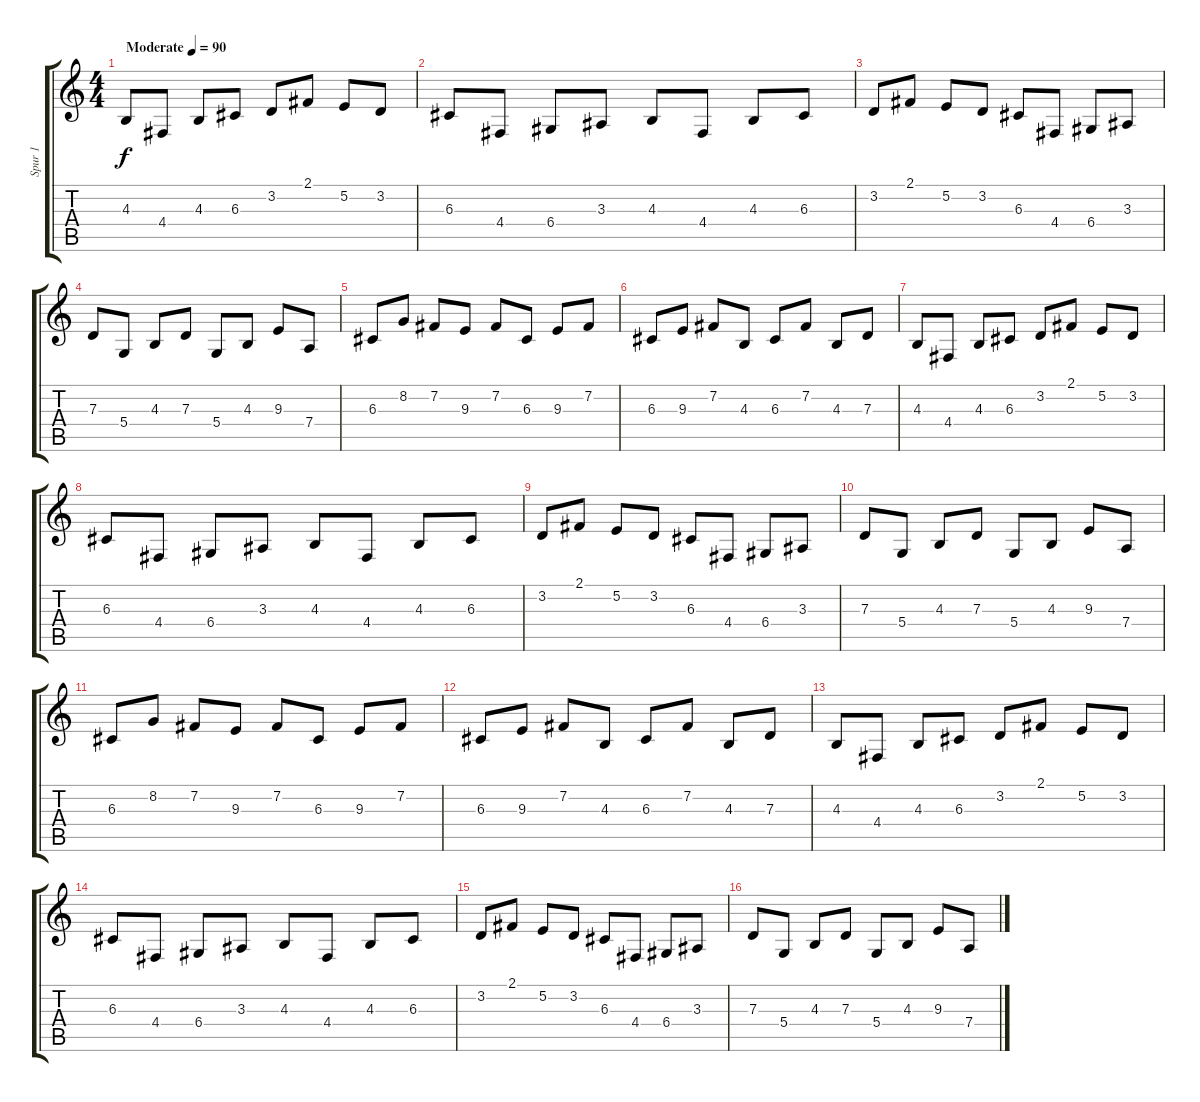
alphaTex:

\track ("Spur 1" "Spur 1") {instrument acousticgrandpiano}
\staff {score tabs}
\tuning (E4 B3 G3 D3 A2 E2) {hide}
\ts (4 4)
\tempo (90 "Moderate")
\clef g2
\ks c
4.3.8{dy f instrument acousticgrandpiano} 4.4.8 4.3.8 6.3.8 3.2.8 2.1.8 5.2.8 3.2.8 |
6.3.8 4.4.8 6.4.8 3.3.8 4.3.8 4.4.8 4.3.8 6.3.8 |
3.2.8 2.1.8 5.2.8 3.2.8 6.3.8 4.4.8 6.4.8 3.3.8 |
7.3.8 5.4.8 4.3.8 7.3.8 5.4.8 4.3.8 9.3.8 7.4.8 |
6.3.8 8.2.8 7.2.8 9.3.8 7.2.8 6.3.8 9.3.8 7.2.8 |
6.3.8 9.3.8 7.2.8 4.3.8 6.3.8 7.2.8 4.3.8 7.3.8 |
4.3.8 4.4.8 4.3.8 6.3.8 3.2.8 2.1.8 5.2.8 3.2.8 |
6.3.8 4.4.8 6.4.8 3.3.8 4.3.8 4.4.8 4.3.8 6.3.8 |
3.2.8 2.1.8 5.2.8 3.2.8 6.3.8 4.4.8 6.4.8 3.3.8 |
7.3.8 5.4.8 4.3.8 7.3.8 5.4.8 4.3.8 9.3.8 7.4.8 |
6.3.8 8.2.8 7.2.8 9.3.8 7.2.8 6.3.8 9.3.8 7.2.8 |
6.3.8 9.3.8 7.2.8 4.3.8 6.3.8 7.2.8 4.3.8 7.3.8 |
4.3.8 4.4.8 4.3.8 6.3.8 3.2.8 2.1.8 5.2.8 3.2.8 |
6.3.8 4.4.8 6.4.8 3.3.8 4.3.8 4.4.8 4.3.8 6.3.8 |
3.2.8 2.1.8 5.2.8 3.2.8 6.3.8 4.4.8 6.4.8 3.3.8 |
7.3.8 5.4.8 4.3.8 7.3.8 5.4.8 4.3.8 9.3.8 7.4.8
